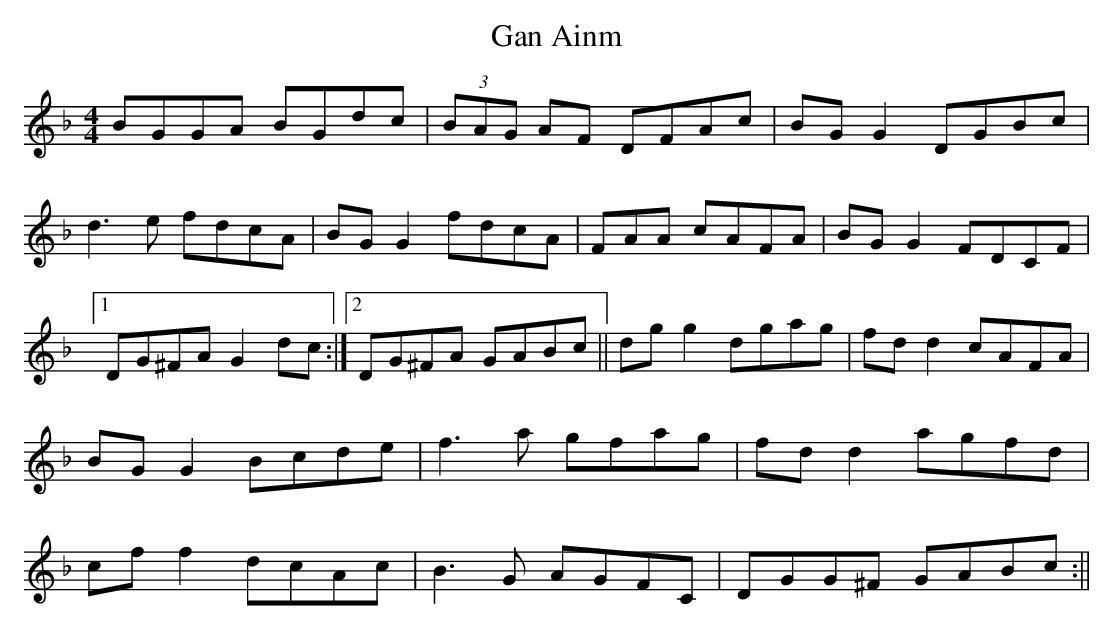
X:1
T:Gan Ainm
M:4/4
L:1/8
K:F
BGGA BGdc|(3BAG AF DFAc|BGG2 DGBc|d3e fdcA|\
BGG2 fdcA|FAA cAFA|BGG2 FDCF|1 DG^FA G2dc:|2 DG^FA GABc||\
dgg2 dgag|fdd2 cAFA|BGG2 Bcde|f3a gfag|\
fdd2 agfd|cff2 dcAc|B3G AGFC|DGG^F GABc:||
